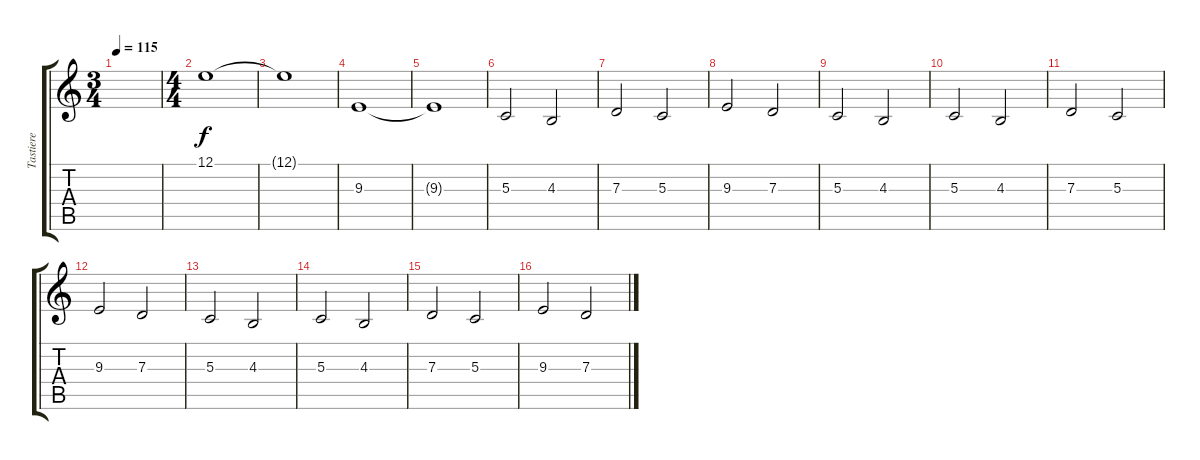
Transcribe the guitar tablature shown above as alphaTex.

\track ("Tastiere" "Tastiere") {instrument stringensemble2}
\staff {score tabs}
\tuning (E4 B3 G3 D3 A2 E2) {hide}
\ts (3 4)
\tempo 115
\clef g2
\ks c
|
\ts (4 4)
12.1.1 |
12.1{t}.1 |
9.3.1 |
9.3{t}.1 |
5.3.2 4.3.2 |
7.3.2 5.3.2 |
9.3.2 7.3.2 |
5.3.2 4.3.2 |
5.3.2 4.3.2 |
7.3.2 5.3.2 |
9.3.2 7.3.2 |
5.3.2 4.3.2 |
5.3.2 4.3.2 |
7.3.2 5.3.2 |
9.3.2 7.3.2
